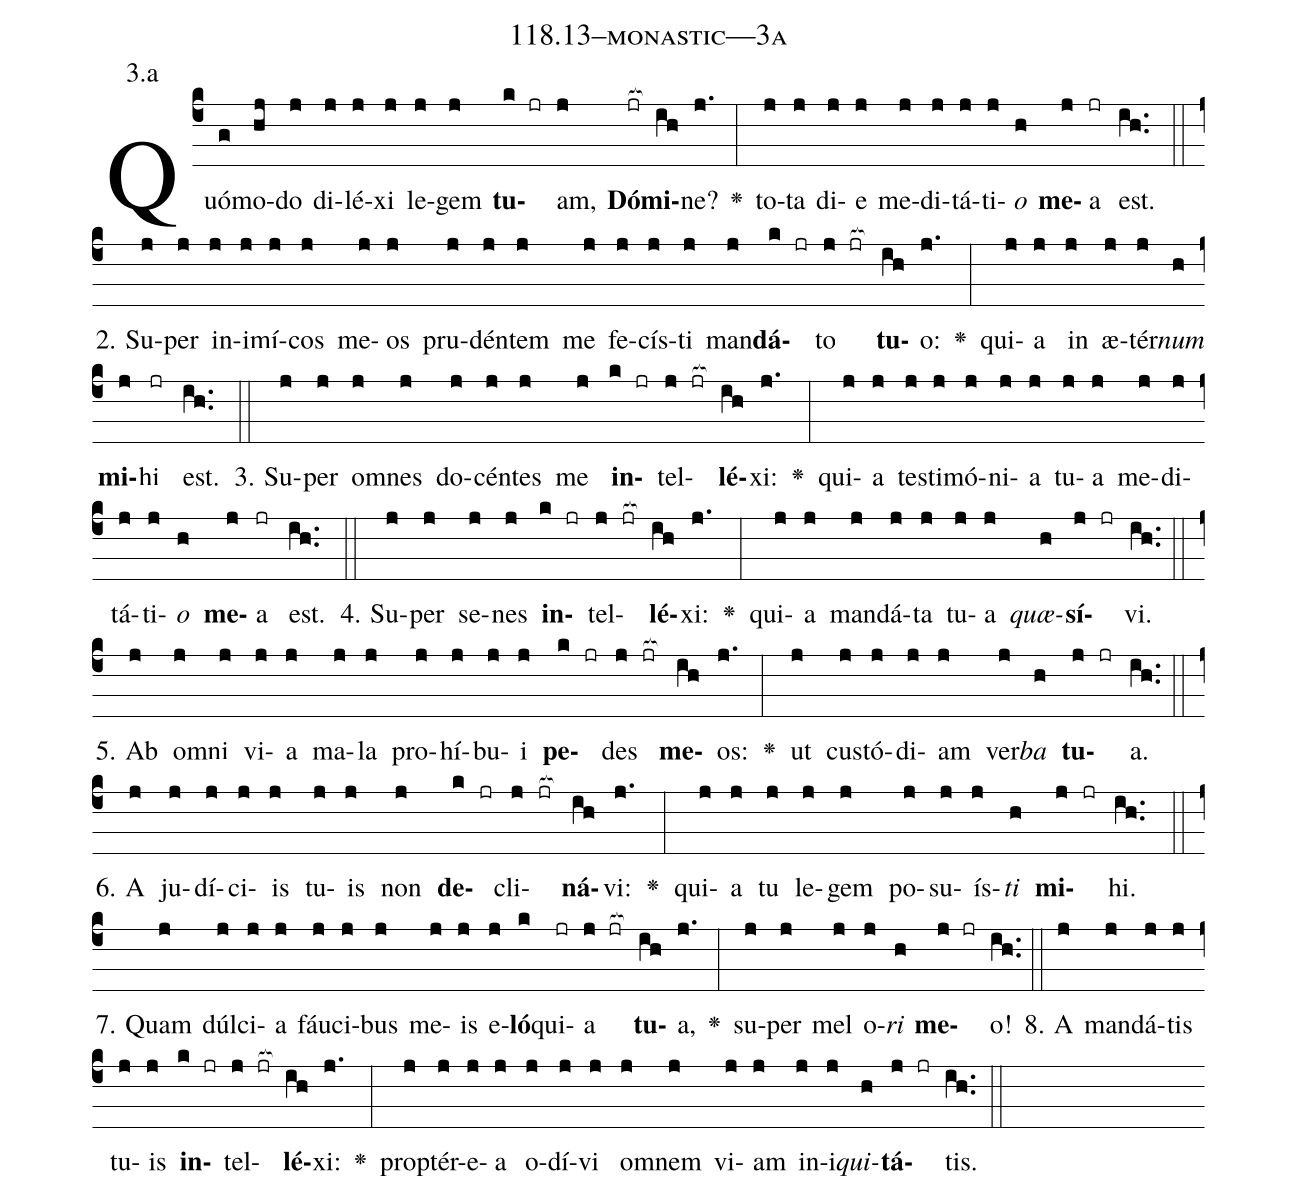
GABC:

name: 118.13--monastic---3a;
annotation: 3.a;
%%
(c4)Quó(g)mo(hj)do(j) di(j)lé(j)xi(j) le(j)gem(j) <b>tu</b>(k jr)am,(j) <b>Dó</b>(jr[ocb:1{])<b>mi</b>(ih[ocb:0}])ne?(j.) <v>\greheightstar</v>(:) to(j)ta(j) di(j)e(j) me(j)di(j)tá(j)ti(j)<i>o</i>(h) <b>me</b>(j)a(jr) est.(ih..) (::)
2. Su(j)per(j) in(j)i(j)mí(j)cos(j) me(j)os(j) pru(j)dén(j)tem(j) me(j) fe(j)cís(j)ti(j) man(j)<b>dá</b>(k jr)to(j jr[ocb:1{]) <b>tu</b>(ih[ocb:0}])o:(j.) <v>\greheightstar</v>(:) qui(j)a(j) in(j) æ(j)tér(j)<i>num</i>(h) <b>mi</b>(j)hi(jr) est.(ih..) (::)
3. Su(j)per(j) om(j)nes(j) do(j)cén(j)tes(j) me(j) <b>in</b>(k jr)tel(j jr[ocb:1{])<b>lé</b>(ih[ocb:0}])xi:(j.) <v>\greheightstar</v>(:) qui(j)a(j) tes(j)ti(j)mó(j)ni(j)a(j) tu(j)a(j) me(j)di(j)tá(j)ti(j)<i>o</i>(h) <b>me</b>(j)a(jr) est.(ih..) (::)
4. Su(j)per(j) se(j)nes(j) <b>in</b>(k jr)tel(j jr[ocb:1{])<b>lé</b>(ih[ocb:0}])xi:(j.) <v>\greheightstar</v>(:) qui(j)a(j) man(j)dá(j)ta(j) tu(j)a(j) <i>quæ</i>(h)<b>sí</b>(j jr)vi.(ih..) (::)
5. Ab(j) om(j)ni(j) vi(j)a(j) ma(j)la(j) pro(j)hí(j)bu(j)i(j) <b>pe</b>(k jr)des(j jr[ocb:1{]) <b>me</b>(ih[ocb:0}])os:(j.) <v>\greheightstar</v>(:) ut(j) cus(j)tó(j)di(j)am(j) ver(j)<i>ba</i>(h) <b>tu</b>(j jr)a.(ih..) (::)
6. A(j) ju(j)dí(j)ci(j)is(j) tu(j)is(j) non(j) <b>de</b>(k jr)cli(j jr[ocb:1{])<b>ná</b>(ih[ocb:0}])vi:(j.) <v>\greheightstar</v>(:) qui(j)a(j) tu(j) le(j)gem(j) po(j)su(j)ís(j)<i>ti</i>(h) <b>mi</b>(j jr)hi.(ih..) (::)
7. Quam(j) dúl(j)ci(j)a(j) fáu(j)ci(j)bus(j) me(j)is(j) e(j)<b>ló</b>(k)qui(jr)a(j jr[ocb:1{]) <b>tu</b>(ih[ocb:0}])a,(j.) <v>\greheightstar</v>(:) su(j)per(j) mel(j) o(j)<i>ri</i>(h) <b>me</b>(j jr)o!(ih..) (::)
8. A(j) man(j)dá(j)tis(j) tu(j)is(j) <b>in</b>(k jr)tel(j jr[ocb:1{])<b>lé</b>(ih[ocb:0}])xi:(j.) <v>\greheightstar</v>(:) prop(j)tér(j)e(j)a(j) o(j)dí(j)vi(j) om(j)nem(j) vi(j)am(j) in(j)i(j)<i>qui</i>(h)<b>tá</b>(j jr)tis.(ih..) (::)
